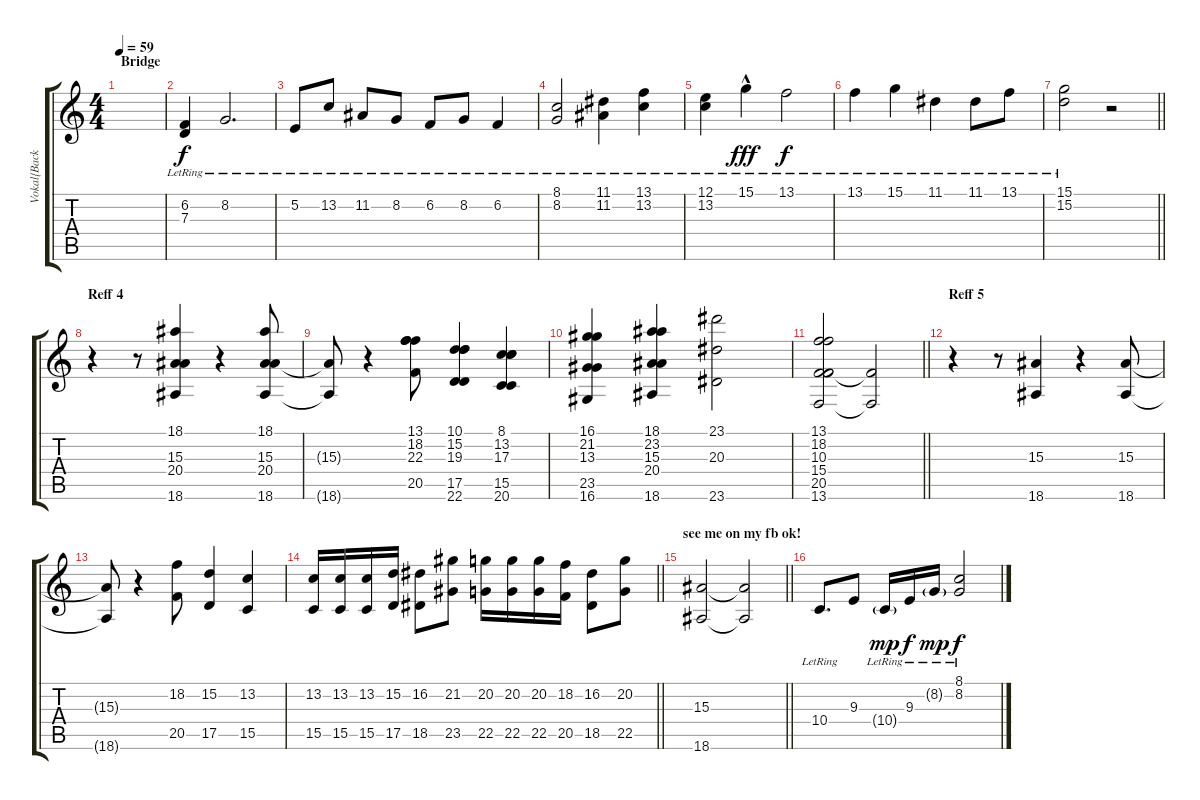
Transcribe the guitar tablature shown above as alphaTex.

\track ("Vokal{Backup}" "Vokal{Back") {instrument vibraphone}
\staff {score tabs}
\tuning (E4 B3 G3 D3 A2 E2) {hide}
\ts (4 4)
\section ("" "Bridge")
\tempo 59
\clef g2
\ks c
|
(6.2 7.3{lr}).4 8.2{lr}.2{d} |
5.2{lr}.8 13.2{lr}.8 11.2{lr}.8 8.2{lr}.8 6.2{lr}.8 8.2{lr}.8 6.2{lr}.4 |
(8.1 8.2{lr}).2 (11.1 11.2{lr}).4 (13.1 13.2{lr}).4 |
(12.1{lr} 13.2).4 15.1{hac lr}.4{dy fff} 13.1{lr}.2{dy f} |
13.1{lr}.4 15.1{lr}.4 11.1{lr}.4 11.1{lr}.8 13.1{lr}.8 |
\barLineRight lightlight
(15.1{lr} 15.2).2 r.2 |
\section ("" "Reff 4")
r.4{instrument choiraahs} r.8 (18.1 15.3 20.4 18.6).4 r.4 (18.1 15.3 20.4 18.6).8 |
(15.3{t} 18.6{t}).8 r.4 (13.1 18.2 22.3 20.5).8 (10.1 15.2 19.3 17.5 22.6).4 (8.1 13.2 17.3 15.5 20.6).4 |
(16.1 21.2 13.3 23.5 16.6).4 (18.1 23.2 15.3 20.4 18.6).4 (23.1 20.3 23.6).2 |
\barLineRight lightlight
(13.1 18.2 10.3 15.4 20.5 13.6).2 (10.3{t} 13.6{t}).2 |
\section ("" "Reff 5")
r.4 r.8 (15.3 18.6).4 r.4 (15.3 18.6).8 |
(15.3{t} 18.6{t}).8 r.4 (18.2 20.5).8 (15.2 17.5).4 (13.2 15.5).4 |
\barLineRight lightlight
(13.2 15.5).16 (13.2 15.5).16 (13.2 15.5).16 (15.2 17.5).16 (16.2 18.5).8 (21.2 23.5).8 (20.2 22.5).16 (20.2 22.5).16 (20.2 22.5).16 (18.2 20.5).16 (16.2 18.5).8 (20.2 22.5).8 |
\section ("" "see me on my fb ok!")
\barLineRight lightlight
(15.3 18.6).2 (15.3{t} 18.6{t}).2 |
10.4{lr}.8{d instrument vibraphone} 9.3.8 10.4{g lr}.16{dy mp} 9.3{lr}.16{dy f} 8.2{g lr}.16{dy mp} (8.1 8.2{lr}).2{dy f}
